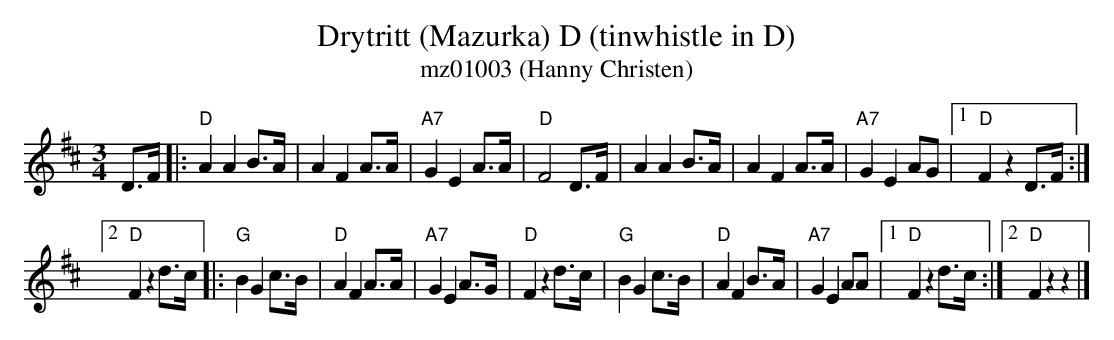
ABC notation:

X:1
T:Drytritt (Mazurka) D (tinwhistle in D)
T:mz01003 (Hanny Christen)
M:3/4
L:1/8
K:D%%MIDI gchordon
D>F |: "D"A2A2B>A | A2F2A>A | "A7"G2E2A>A | "D"F4D>F | A2A2B>A | A2F2 A>A | "A7"G2E2AG |1 "D"F2z2D>F :|2
"D"F2z2d>c |: "G"B2G2c>B | "D"A2F2A>A | "A7"G2E2A>G | "D"F2z2d>c | "G"B2G2c>B | "D"A2F2 B>A | "A7"G2E2 AA |1 "D"F2z2d>c :|2 "D"F2z2z2 |]
